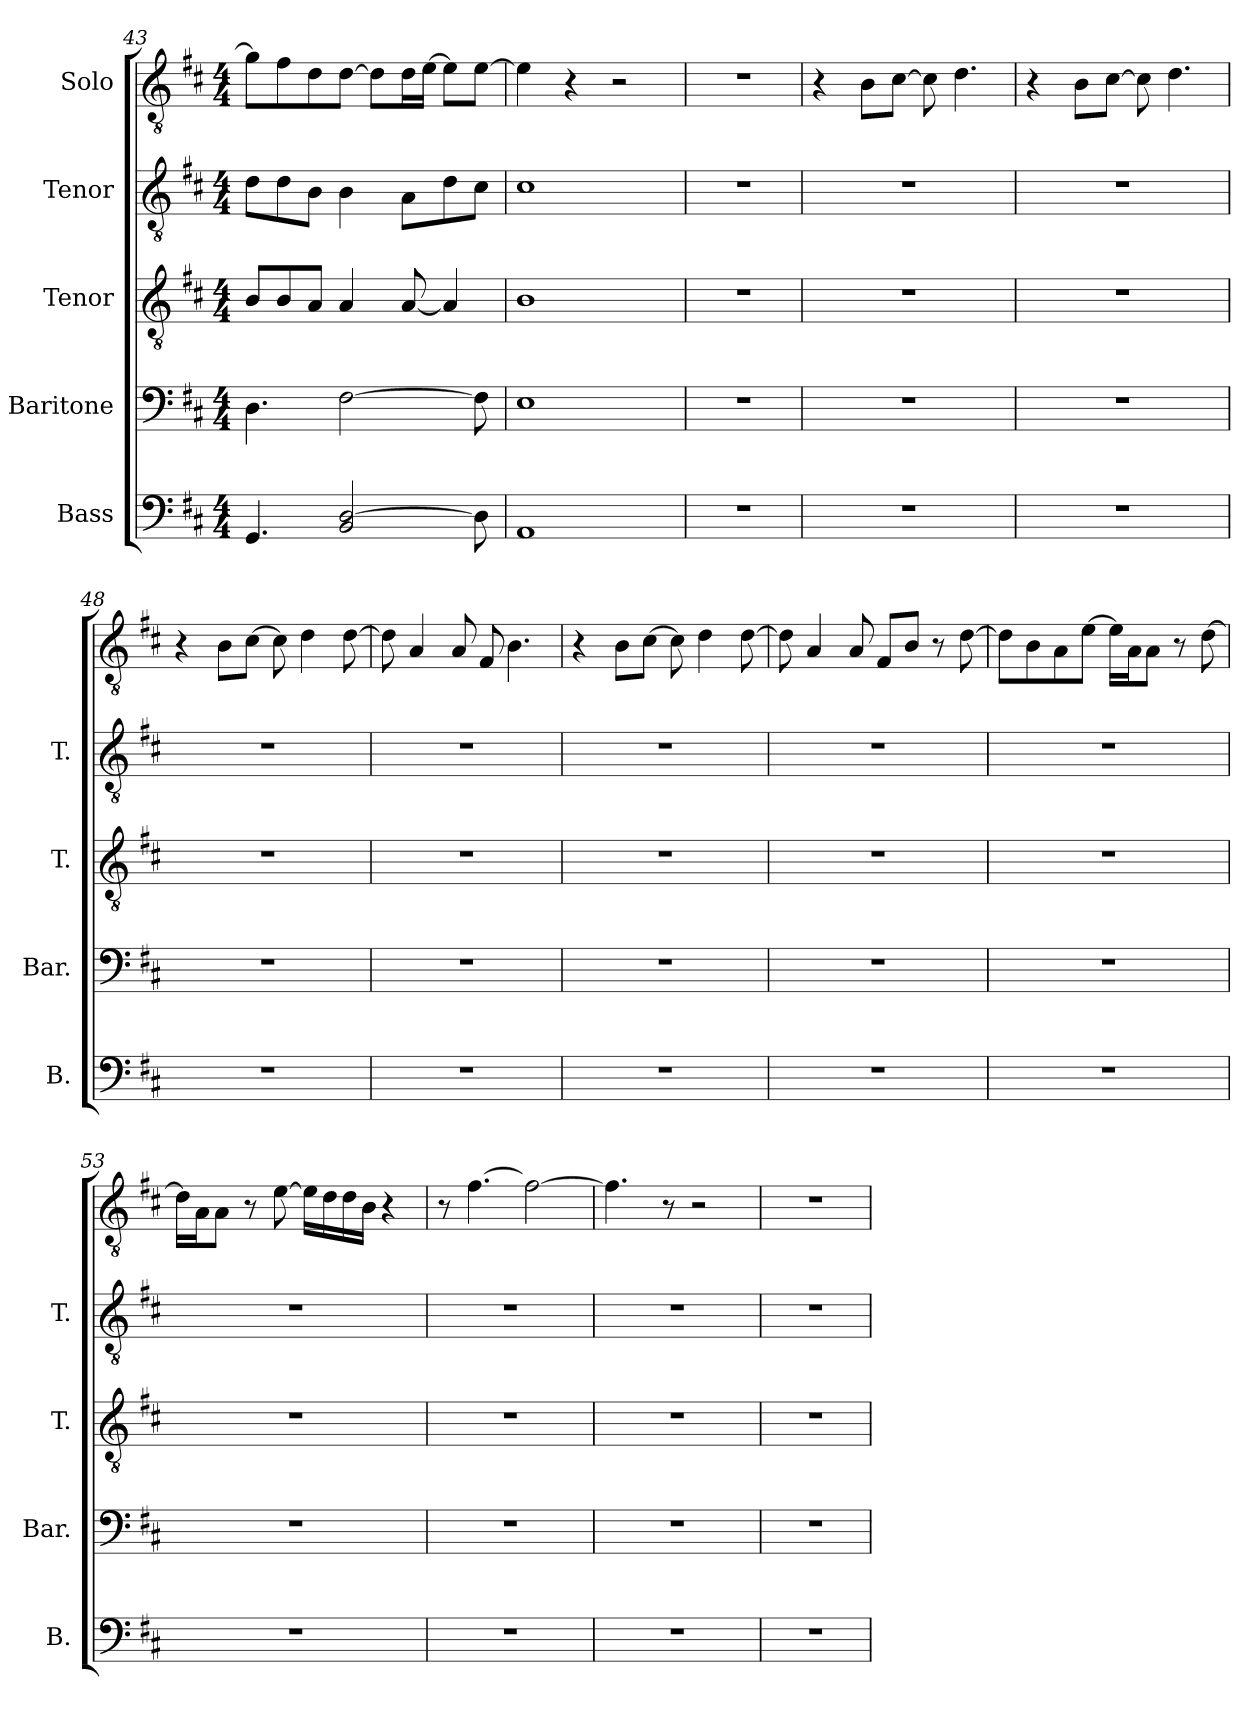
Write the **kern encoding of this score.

**kern	**kern	**kern	**kern	**kern
*part5	*part4	*part3	*part2	*part1
*staff5	*staff4	*staff3	*staff2	*staff1
*I"Bass	*I"Baritone	*I"Tenor	*I"Tenor	*I"Solo
*I'B.	*I'Bar.	*I'T.	*I'T.	*
*clefF4	*clefF4	*clefGv2	*clefGv2	*clefGv2
*k[f#c#]	*k[f#c#]	*k[f#c#]	*k[f#c#]	*k[f#c#]
*M4/4	*M4/4	*M4/4	*M4/4	*M4/4
=43	=43	=43	=43	=43
4.GG/	4.D\	8B/L	8d\L	8g\L]
.	.	8B/	8d\	8f#\
.	.	8A/J	8B\J	8d\
2BB/ [2D/	[2F#\	4A/	4B\	[8d\J
.	.	.	.	8d\L]
.	.	[8A/	8A\L	16d\L
.	.	.	.	[16e\JJ
.	.	4A/]	8d\	8e\L]
8D\]	8F#\]	.	8c#\J	[8e\J
=44	=44	=44	=44	=44
1AA	1E	1B	1c#	4e\]
.	.	.	.	4r
.	.	.	.	2r
=45	=45	=45	=45	=45
1r	1r	1r	1r	1r
=46	=46	=46	=46	=46
1r	1r	1r	1r	4r
.	.	.	.	8B\L
.	.	.	.	[8c#\J
.	.	.	.	8c#\]
.	.	.	.	4.d\
=47	=47	=47	=47	=47
1r	1r	1r	1r	4r
.	.	.	.	8B\L
.	.	.	.	[8c#\J
.	.	.	.	8c#\]
.	.	.	.	4.d\
!!LO:PB:g=z
=48	=48	=48	=48	=48
1r	1r	1r	1r	4r
.	.	.	.	8B\L
.	.	.	.	[8c#\J
.	.	.	.	8c#\]
.	.	.	.	4d\
.	.	.	.	[8d\
=49	=49	=49	=49	=49
1r	1r	1r	1r	8d\]
.	.	.	.	4A/
.	.	.	.	8A/
.	.	.	.	8F#/
.	.	.	.	4.B\
=50	=50	=50	=50	=50
1r	1r	1r	1r	4r
.	.	.	.	8B\L
.	.	.	.	[8c#\J
.	.	.	.	8c#\]
.	.	.	.	4d\
.	.	.	.	[8d\
=51	=51	=51	=51	=51
1r	1r	1r	1r	8d\]
.	.	.	.	4A/
.	.	.	.	8A/
.	.	.	.	8F#/L
.	.	.	.	8B/J
.	.	.	.	8r
.	.	.	.	[8d\
=52	=52	=52	=52	=52
1r	1r	1r	1r	8d\L]
.	.	.	.	8B\
.	.	.	.	8A\
.	.	.	.	[8e\J
.	.	.	.	16e\LL]
.	.	.	.	16A\J
.	.	.	.	8A\J
.	.	.	.	8r
.	.	.	.	[8d\
!!LO:LB:g=z
=53	=53	=53	=53	=53
1r	1r	1r	1r	16d\LL]
.	.	.	.	16A\J
.	.	.	.	8A\J
.	.	.	.	8r
.	.	.	.	[8e\
.	.	.	.	16e\LL]
.	.	.	.	16d\
.	.	.	.	16d\
.	.	.	.	16B\JJ
.	.	.	.	4r
=54	=54	=54	=54	=54
1r	1r	1r	1r	8r
.	.	.	.	[4.f#\
.	.	.	.	2f#\_
=55	=55	=55	=55	=55
1r	1r	1r	1r	4.f#\]
.	.	.	.	8r
.	.	.	.	2r
=56	=56	=56	=56	=56
1r	1r	1r	1r	1r
=	=	=	=	=
*-	*-	*-	*-	*-
